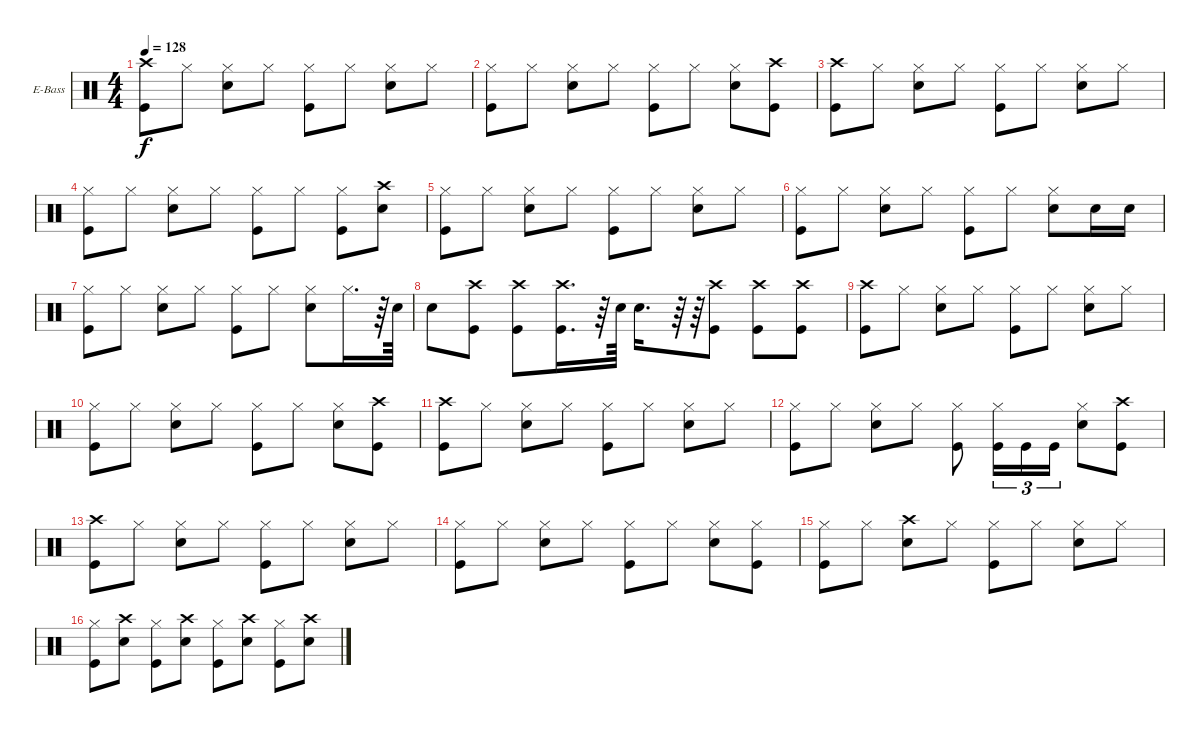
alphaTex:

\defaultSystemsLayout 4
\bracketExtendMode groupsimilarinstruments
\firstSystemTrackNameOrientation horizontal
\otherSystemsTrackNameOrientation horizontal
\track ("Lars Ulrich (Drums)" "E-Bass") {instrument percussion}
\staff {score}
\articulation defaults
\ts (4 4)
\tempo 128
\clef neutral
\ks c
("Crash high (hit)" "Kick (hit)").8{dy f} "Hi-Hat (closed)".8 ("Snare (hit) 2" "Hi-Hat (closed)").8 "Hi-Hat (closed)".8 ("Kick (hit)" "Hi-Hat (closed)").8 "Hi-Hat (closed)".8 ("Snare (hit) 2" "Hi-Hat (closed)").8 "Hi-Hat (closed)".8 |
("Kick (hit)" "Hi-Hat (closed)").8 "Hi-Hat (closed)".8 ("Snare (hit) 2" "Hi-Hat (closed)").8 "Hi-Hat (closed)".8 ("Kick (hit)" "Hi-Hat (closed)").8 "Hi-Hat (closed)".8 ("Snare (hit) 2" "Hi-Hat (closed)").8 ("Crash high (hit)" "Kick (hit)").8 |
("Crash high (hit)" "Kick (hit)").8 "Hi-Hat (closed)".8 ("Snare (hit) 2" "Hi-Hat (closed)").8 "Hi-Hat (closed)".8 ("Kick (hit)" "Hi-Hat (closed)").8 "Hi-Hat (closed)".8 ("Snare (hit) 2" "Hi-Hat (closed)").8 "Hi-Hat (closed)".8 |
("Kick (hit)" "Hi-Hat (closed)").8 "Hi-Hat (closed)".8 ("Snare (hit) 2" "Hi-Hat (closed)").8 "Hi-Hat (closed)".8 ("Kick (hit)" "Hi-Hat (closed)").8 "Hi-Hat (closed)".8 ("Kick (hit)" "Hi-Hat (closed)").8 ("Crash high (hit)" "Snare (hit) 2").8 |
("Kick (hit)" "Hi-Hat (closed)").8 "Hi-Hat (closed)".8 ("Snare (hit) 2" "Hi-Hat (closed)").8 "Hi-Hat (closed)".8 ("Kick (hit)" "Hi-Hat (closed)").8 "Hi-Hat (closed)".8 ("Snare (hit) 2" "Hi-Hat (closed)").8 "Hi-Hat (closed)".8 |
("Hi-Hat (closed)" "Kick (hit)").8 "Hi-Hat (closed)".8 ("Snare (hit) 2" "Hi-Hat (closed)").8 "Hi-Hat (closed)".8 ("Hi-Hat (closed)" "Kick (hit)").8 "Hi-Hat (closed)".8 ("Snare (hit) 2" "Hi-Hat (closed)").8 "Snare (hit) 2".16 "Snare (hit) 2".16 |
("Kick (hit)" "Hi-Hat (closed)").8 "Hi-Hat (closed)".8 ("Snare (hit) 2" "Hi-Hat (closed)").8 "Hi-Hat (closed)".8 ("Kick (hit)" "Hi-Hat (closed)").8 "Hi-Hat (closed)".8 ("Snare (hit) 2" "Hi-Hat (closed)").8 "Hi-Hat (closed)".16{d} r.64 "Snare (hit) 2".64 |
"Snare (hit) 2".8 ("Kick (hit)" "Crash high (hit)").8 ("Kick (hit)" "Crash high (hit)").8 ("Kick (hit)" "Crash high (hit)").16{d} r.64 "Snare (hit) 2".64 "Snare (hit) 2".16{d} r.64 r.64 ("Kick (hit)" "Crash high (hit)").8 ("Kick (hit)" "Crash high (hit)").8 ("Kick (hit)" "Crash high (hit)").8 |
("Kick (hit)" "Crash high (hit)").8 "Hi-Hat (closed)".8 ("Hi-Hat (closed)" "Snare (hit) 2").8 "Hi-Hat (closed)".8 ("Kick (hit)" "Hi-Hat (closed)").8 "Hi-Hat (closed)".8 ("Snare (hit) 2" "Hi-Hat (closed)").8 "Hi-Hat (closed)".8 |
("Kick (hit)" "Hi-Hat (closed)").8 "Hi-Hat (closed)".8 ("Snare (hit) 2" "Hi-Hat (closed)").8 "Hi-Hat (closed)".8 ("Kick (hit)" "Hi-Hat (closed)").8 "Hi-Hat (closed)".8 ("Snare (hit) 2" "Hi-Hat (closed)").8 ("Kick (hit)" "Crash high (hit)").8 |
("Kick (hit)" "Crash high (hit)").8 "Hi-Hat (closed)".8 ("Snare (hit) 2" "Hi-Hat (closed)").8 "Hi-Hat (closed)".8 ("Kick (hit)" "Hi-Hat (closed)").8 "Hi-Hat (closed)".8 ("Snare (hit) 2" "Hi-Hat (closed)").8 "Hi-Hat (closed)".8 |
("Kick (hit)" "Hi-Hat (closed)").8 "Hi-Hat (closed)".8 ("Snare (hit) 2" "Hi-Hat (closed)").8 "Hi-Hat (closed)".8 ("Kick (hit)" "Hi-Hat (closed)").8 ("Kick (hit)" "Hi-Hat (closed)").16{tu (3 2)} "Kick (hit)".16{tu (3 2)} "Kick (hit)".16{tu (3 2)} ("Snare (hit) 2" "Hi-Hat (closed)").8 ("Kick (hit)" "Crash high (hit)").8 |
("Crash high (hit)" "Kick (hit)").8 "Hi-Hat (closed)".8 ("Snare (hit) 2" "Hi-Hat (closed)").8 "Hi-Hat (closed)".8 ("Kick (hit)" "Hi-Hat (closed)").8 "Hi-Hat (closed)".8 ("Snare (hit) 2" "Hi-Hat (closed)").8 "Hi-Hat (closed)".8 |
("Kick (hit)" "Hi-Hat (closed)").8 "Hi-Hat (closed)".8 ("Snare (hit) 2" "Hi-Hat (closed)").8 "Hi-Hat (closed)".8 ("Kick (hit)" "Hi-Hat (closed)").8 "Hi-Hat (closed)".8 ("Snare (hit) 2" "Hi-Hat (closed)").8 ("Kick (hit)" "Hi-Hat (closed)").8 |
("Kick (hit)" "Hi-Hat (closed)").8 "Hi-Hat (closed)".8 ("Crash high (hit)" "Snare (hit) 2").8 "Hi-Hat (closed)".8 ("Kick (hit)" "Hi-Hat (closed)").8 "Hi-Hat (closed)".8 ("Snare (hit) 2" "Hi-Hat (closed)").8 "Hi-Hat (closed)".8 |
("Kick (hit)" "Hi-Hat (closed)").8 ("Crash high (hit)" "Snare (hit) 2").8 ("Kick (hit)" "Hi-Hat (closed)").8 ("Snare (hit) 2" "Crash high (hit)").8 ("Kick (hit)" "Hi-Hat (closed)").8 ("Crash high (hit)" "Snare (hit) 2").8 ("Kick (hit)" "Hi-Hat (closed)").8 ("Crash high (hit)" "Snare (hit) 2").8
